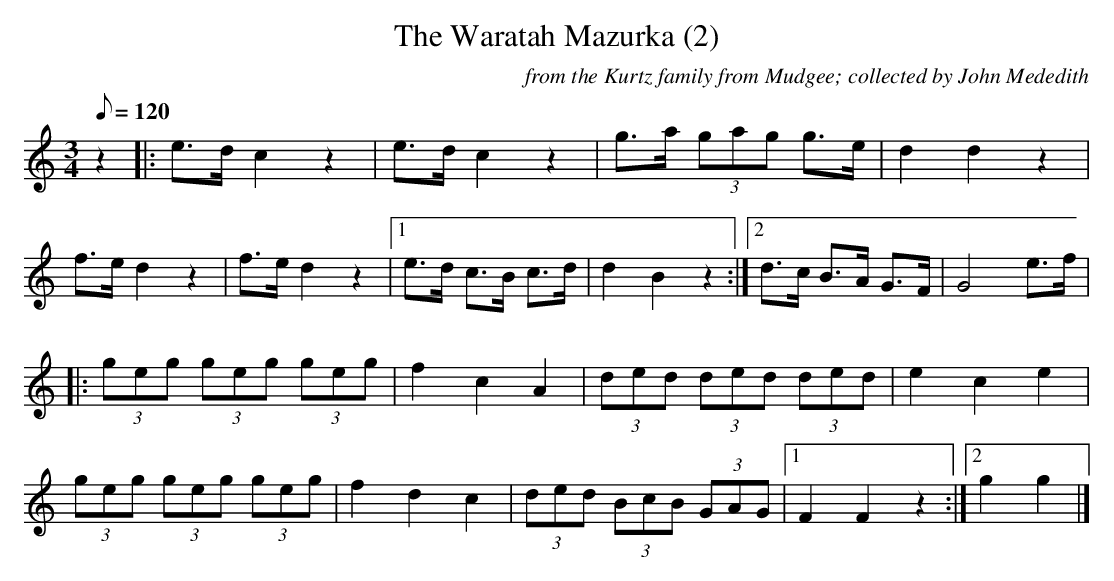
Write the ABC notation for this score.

X:1
T:Waratah Mazurka (2), The
M:3/4
L:1/8
Q:120
C:from the Kurtz family from Mudgee; collected by John Mededith
K:Cmaj
z2|:e>d c2z2|e>d c2z2|g>a (3gag g>e|d2d2z2|
f>ed2z2|f>ed2z2|1e>d c>B c>d|d2 B2 z2:|2d>c B>A G>F|G4e>f|
|:(3geg (3geg (3geg|f2c2A2|(3ded (3ded (3ded|e2c2e2|
(3geg (3geg (3geg|f2d2c2| (3ded (3BcB (3GAG|1F2F2z2:|2g2g2|]
